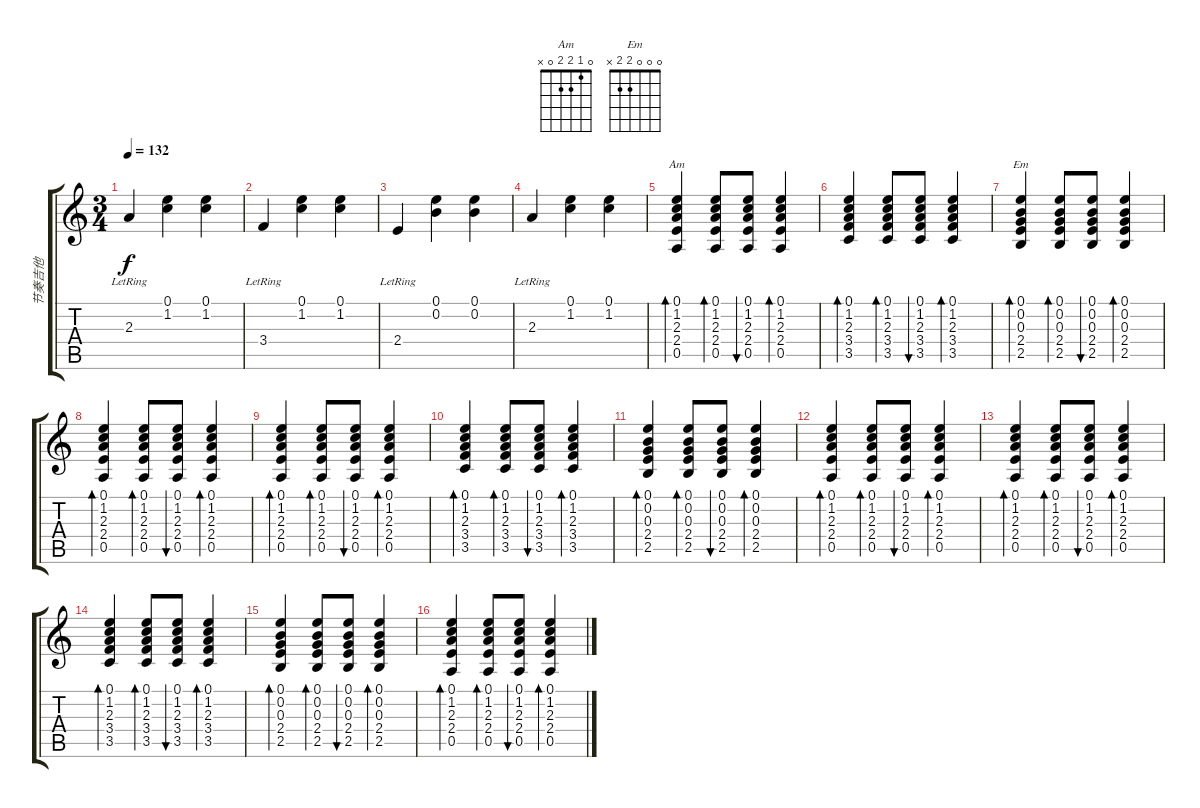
\track ("节奏吉他" "节奏吉他") {instrument acousticguitarsteel}
\staff {score tabs}
\tuning (E4 B3 G3 D3 A2 E2) {hide}
\chord ("Am" 0 1 2 2 0 x)
\chord ("Em" 0 0 0 2 2 x)
\ts (3 4)
\tempo 132
\clef g2
\ks c
2.3{lr}.4{dy f} (0.1 1.2).4 (0.1 1.2).4 |
3.4{lr}.4 (0.1 1.2).4 (0.1 1.2).4 |
2.4{lr}.4 (0.1 0.2).4 (0.1 0.2).4 |
2.3{lr}.4 (0.1 1.2).4 (0.1 1.2).4 |
(0.1 1.2 2.3 2.4 0.5).4{bd 30 ch "Am"} (0.1 1.2 2.3 2.4 0.5).8{bd 30} (0.1 1.2 2.3 2.4 0.5).8{bu 30} (0.1 1.2 2.3 2.4 0.5).4{bd 30} |
(0.1 1.2 2.3 3.4 3.5).4{bd 30} (0.1 1.2 2.3 3.4 3.5).8{bd 30} (0.1 1.2 2.3 3.4 3.5).8{bu 30} (0.1 1.2 2.3 3.4 3.5).4{bd 30} |
(0.1 0.2 0.3 2.4 2.5).4{bd 30 ch "Em"} (0.1 0.2 0.3 2.4 2.5).8{bd 30} (0.1 0.2 0.3 2.4 2.5).8{bu 30} (0.1 0.2 0.3 2.4 2.5).4{bd 30} |
(0.1 1.2 2.3 2.4 0.5).4{bd 30} (0.1 1.2 2.3 2.4 0.5).8{bd 30} (0.1 1.2 2.3 2.4 0.5).8{bu 30} (0.1 1.2 2.3 2.4 0.5).4{bd 30} |
(0.1 1.2 2.3 2.4 0.5).4{bd 30} (0.1 1.2 2.3 2.4 0.5).8{bd 30} (0.1 1.2 2.3 2.4 0.5).8{bu 30} (0.1 1.2 2.3 2.4 0.5).4{bd 30} |
(0.1 1.2 2.3 3.4 3.5).4{bd 30} (0.1 1.2 2.3 3.4 3.5).8{bd 30} (0.1 1.2 2.3 3.4 3.5).8{bu 30} (0.1 1.2 2.3 3.4 3.5).4{bd 30} |
(0.1 0.2 0.3 2.4 2.5).4{bd 30} (0.1 0.2 0.3 2.4 2.5).8{bd 30} (0.1 0.2 0.3 2.4 2.5).8{bu 30} (0.1 0.2 0.3 2.4 2.5).4{bd 30} |
(0.1 1.2 2.3 2.4 0.5).4{bd 30} (0.1 1.2 2.3 2.4 0.5).8{bd 30} (0.1 1.2 2.3 2.4 0.5).8{bu 30} (0.1 1.2 2.3 2.4 0.5).4{bd 30} |
(0.1 1.2 2.3 2.4 0.5).4{bd 30} (0.1 1.2 2.3 2.4 0.5).8{bd 30} (0.1 1.2 2.3 2.4 0.5).8{bu 30} (0.1 1.2 2.3 2.4 0.5).4{bd 30} |
(0.1 1.2 2.3 3.4 3.5).4{bd 30} (0.1 1.2 2.3 3.4 3.5).8{bd 30} (0.1 1.2 2.3 3.4 3.5).8{bu 30} (0.1 1.2 2.3 3.4 3.5).4{bd 30} |
(0.1 0.2 0.3 2.4 2.5).4{bd 30} (0.1 0.2 0.3 2.4 2.5).8{bd 30} (0.1 0.2 0.3 2.4 2.5).8{bu 30} (0.1 0.2 0.3 2.4 2.5).4{bd 30} |
(0.1 1.2 2.3 2.4 0.5).4{bd 30} (0.1 1.2 2.3 2.4 0.5).8{bd 30} (0.1 1.2 2.3 2.4 0.5).8{bu 30} (0.1 1.2 2.3 2.4 0.5).4{bd 30}
